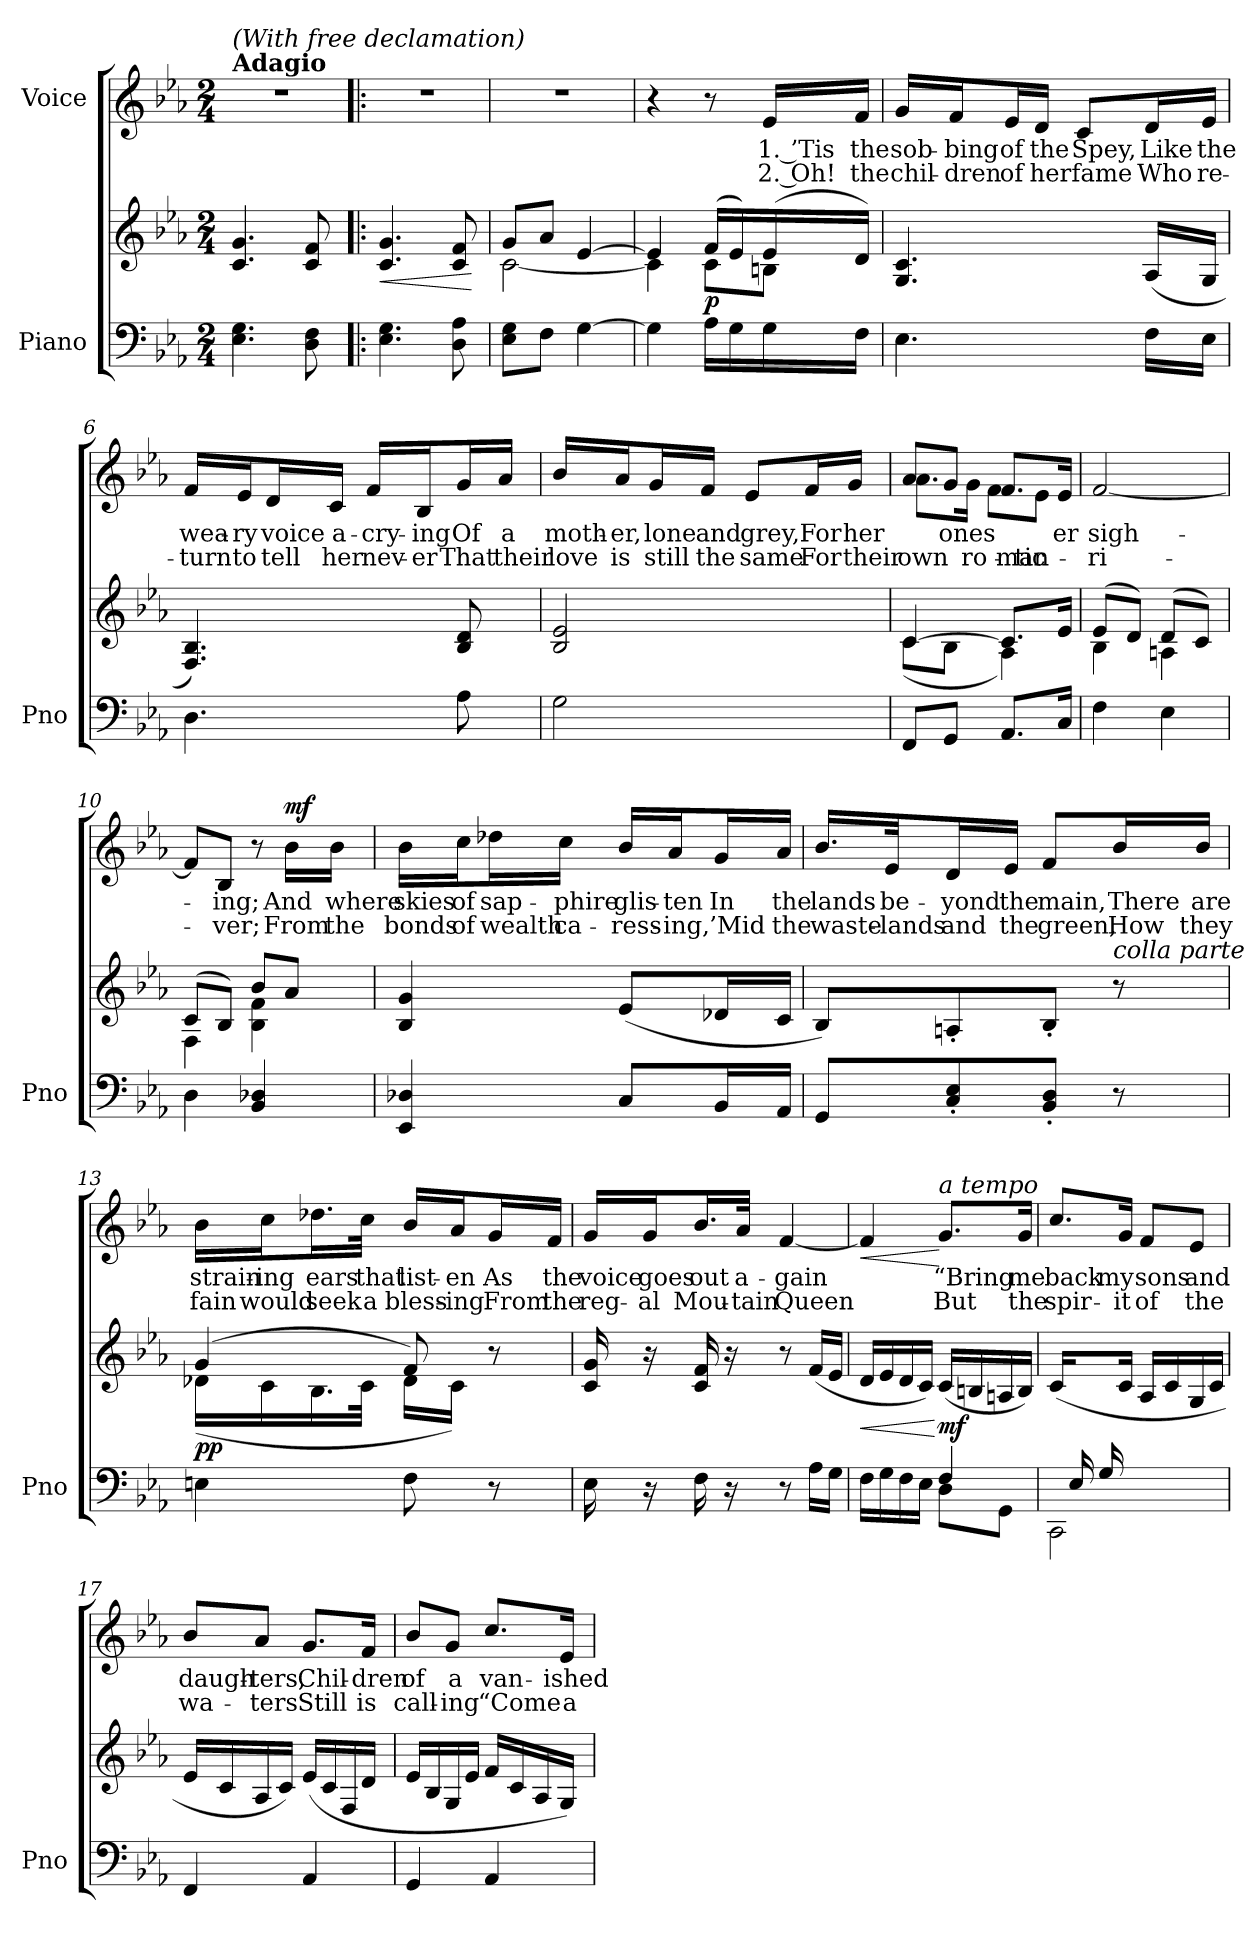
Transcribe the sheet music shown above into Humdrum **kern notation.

**kern	**kern	**dynam	**kern	**text	**text	**dynam
*part2	*part2	*part2	*part1	*part1	*part1	*part1
*staff3	*staff2	*staff2/3	*staff1	*staff1	*staff1	*staff1
*I"Piano	*	*	*I"Voice	*	*	*
*I'Pno	*	*	*	*	*	*
*clefF4	*clefG2	*	*clefG2	*	*	*
*k[b-e-a-]	*k[b-e-a-]	*	*k[b-e-a-]	*	*	*
*M2/4	*M2/4	*	*M2/4	*	*	*
=1	=1	=1	=1	=1	=1	=1
!	!	!	!LO:TX:a:B:t=Adagio	!	!	!
!	!	!	!LO:TX:a:i:t=(With free declamation)	!	!	!
4.E-\ 4.G\	4.c/ 4.g/	.	2r	.	.	.
8D\ 8F\	8c/ 8f/	.	.	.	.	.
=2!|:	=2!|:	=2!|:	=2!|:	=2!|:	=2!|:	=2!|:
!	!	!LO:HP:b	!	!	!	!
4.E-\ 4.G\	4.c/ 4.g/	<	2r	.	.	.
8D\ 8A-\	8c/ 8f/	.	.	.	.	.
.	.	[	.	.	.	.
=3	=3	=3	=3	=3	=3	=3
*	*^	*	*	*	*	*
8E-\ 8G\L	8g/L	[2c\	.	2r	.	.	.
8F\J	8a-/J	.	.	.	.	.	.
[4G\	[4e-/	.	.	.	.	.	.
=4	=4	=4	=4	=4	=4	=4	=4
4G\]	4e-/]	4c\]	.	4r	.	.	.
!	!	!	!LO:DY:b	!	!	!	!
16A-\LL	(16f/LL	8c\L	p	8r	.	.	.
16G\	16e-/)	.	.	.	.	.	.
16G\	(16e-/	8Bn\J	.	16e-/LL	1. ’Tis	2. Oh!	.
16F\JJ	16d/JJ)	.	.	16f/JJ	the	the	.
*	*v	*v	*	*	*	*	*
=5	=5	=5	=5	=5	=5	=5
4.E-\	4.G/ 4.c/	.	16g/LL	sob-	chil-	.
.	.	.	16f/J	-bing	-dren	.
.	.	.	16e-/L	of	of	.
.	.	.	16d/JJ	the	her	.
.	.	.	8c/L	Spey,	fame	.
16F\LL	(>16A-/LL	.	16d/L	Like	Who	.
16E-\JJ	16G/JJ	.	16e-/JJ	the	re-	.
=6	=6	=6	=6	=6	=6	=6
4.D\	4.F/ 4.B-/)	.	16f/LL	wea-	-turn	.
.	.	.	16e-/J	-ry	to	.
.	.	.	16d/L	voice	tell	.
.	.	.	16c/JJ	a-	her	.
.	.	.	16f/LL	-cry-	nev-	.
.	.	.	16B-/J	-ing	-er	.
8A-\	8B-/ 8d/	.	16g/L	Of	That	.
.	.	.	16a-/JJ	a	their	.
=7	=7	=7	=7	=7	=7	=7
2G\	2B-/ 2e-/	.	16b-/LL	moth-	love	.
.	.	.	16a-/J	-er,	is	.
.	.	.	16g/L	lone	still	.
.	.	.	16f/JJ	and	the	.
.	.	.	8e-/L	grey,	same	.
.	.	.	16f/L	For	For	.
.	.	.	16g/JJ	her	their	.
=8	=8	=8	=8	=8	=8	=8
*	*^	*	*^	*	*	*
8FF/L	[4c/	(8c\L	.	8a-/L	8.a-\L	.	own	.
8GG/J	.	8B-\J	.	8g/J	.	ones	.	.
.	.	.	.	.	16g\Jk	.	ro-	.
8.AA-/L	8.c/L]	4A-\)	.	8.f/L	8f\L	.	-man-	.
.	.	.	.	.	8e-\J	.	-tic	.
16C/Jk	16e-/Jk	.	.	16e-/Jk	.	-er	.	.
*	*	*	*	*v	*v	*	*	*
=9	=9	=9	=9	=9	=9	=9	=9
4F\	(8e-/L	4B-\	.	[2f/	sigh-	ri-	.
.	8d/J)	.	.	.	.	.	.
4E-\	(8d/L	4An\	.	.	.	.	.
.	8c/J)	.	.	.	.	.	.
=10	=10	=10	=10	=10	=10	=10	=10
4D\	(8c/L	4F\	.	8f/L]	.	.	.
.	8B-/J)	.	.	8B-/J	-ing;	-ver;	.
4BB-/ 4D-X/	8b-/L	4B-\ 4f\	.	8r	.	.	.
!	!	!	!	!	!	!	!LO:DY:a
.	8a-/J	.	.	16b-\LL	And	From	mf
.	.	.	.	16b-\JJ	where	the	.
*	*v	*v	*	*	*	*	*
=11	=11	=11	=11	=11	=11	=11
4EE-/ 4D-X/	4B-/ 4g/	.	16b-\LL	skies	bonds	.
.	.	.	16cc\J	of	of	.
.	.	.	16dd-X\L	sap-	wealth	.
.	.	.	16cc\JJ	-phire	ca-	.
8C/L	(8e-/L	.	16b-/LL	glis-	-ress-	.
.	.	.	16a-/J	-ten	-ing,	.
16BB-/L	16d-X/L	.	16g/L	In	’Mid	.
16AA-/JJ	16c/JJ	.	16a-/JJ	the	the	.
=12	=12	=12	=12	=12	=12	=12
8GG/L	8B-/L)	.	16.b-/LL	lands	waste-	.
.	.	.	32e-/Jk	be-	-lands	.
8C/' 8E-/'	8An'/	.	16d/L	-yond	and	.
.	.	.	16e-/JJ	the	the	.
8BB-/' 8D/'J	8B-'/J	.	8f/L	main,	green,	.
!	!LO:TX:i:t=colla parte	!	!	!	!	!
!	!	!	!	!	!	!LO:DY:a
!	!	!	!	!	!	!LO:DY:n=1:a
8r	8r	.	16b-/L	There	How	pp other-dynamics
.	.	.	16b-/JJ	are	they	.
=13	=13	=13	=13	=13	=13	=13
*	*^	*	*	*	*	*
!	!	!	!LO:DY:b	!	!	!	!
4En\	(4g/	(16d-X\LL	pp	16b-\LL	strain-	fain	.
.	.	16c\	.	16cc\J	-ing	would	.
.	.	16.B-\	.	16.dd-X\L	ears	seek	.
.	.	32c\JJk	.	32cc\JJk	that	a	.
8F\	8f/)	16d-\LL	.	16b-/LL	list-	bless-	.
.	.	16c\JJ)	.	16a-/J	-en	-ing	.
8r	8r	8ryy	.	16g/L	As	From	.
.	.	.	.	16f/JJ	the	the	.
*	*v	*v	*	*	*	*	*
=14	=14	=14	=14	=14	=14	=14
16E-\	16c/ 16g/	.	16g/LL	voice	reg-	.
16r	16r	.	16g/J	goes	-al	.
16F\	16c/ 16f/	.	16.b-/L	out	Mou-	.
16r	16r	.	.	.	.	.
.	.	.	32a-/JJk	a-	-tain	.
8r	8r	.	[4f/	-gain	Queen	.
16A-\LL	(16f/LL	.	.	.	.	.
16G\JJ	16e-/JJ	.	.	.	.	.
=15	=15	=15	=15	=15	=15	=15
*^	*	*	*	*	*	*
!	!	!	!LO:HP:b	!	!	!	!LO:HP:b
16F\LL	4ryy	16d/LL	<	4f/]	.	.	<
16G\	.	16e-/	.	.	.	.	.
16F\	.	16d/	.	.	.	.	.
16E-\JJ	.	16c/JJ)	.	.	.	.	.
!	!	!	!	!LO:TX:i:t=a tempo	!	!	!
!	!	!	!LO:DY:n=1:b	!	!	!	!
4F/	8D\L	(16c/LL	[ mf	8.g/L	“Bring	But	[
.	.	16Bn/	.	.	.	.	.
.	8GG\J	16An/	.	.	.	.	.
.	.	16B/JJ)	.	16g/Jk	me	the	.
=16	=16	=16	=16	=16	=16	=16	=16
16ryy	2CC\	(<16c/LL	.	8.cc/L	back	spir-	.
16E-/	.	8ryy	.	.	.	.	.
16G/	.	.	.	.	.	.	.
4ryy	.	16c/JJ	.	16g/Jk	my	-it	.
.	.	16A-/LL	.	8f/L	sons	of	.
.	.	16c/	.	.	.	.	.
.	.	16G/	.	8e-/J	and	the	.
16ryy	.	16c/JJ	.	.	.	.	.
*v	*v	*	*	*	*	*	*
=17	=17	=17	=17	=17	=17	=17
4FF/	16e-/LL	.	8b-/L	daugh-	wa-	.
.	16c/	.	.	.	.	.
.	16A-/	.	8a-/J	-ters,	-ters	.
.	16c/JJ)	.	.	.	.	.
4AA-/	(<16e-/LL	.	8.g/L	Chil-	Still	.
.	16c/	.	.	.	.	.
.	16F/	.	.	.	.	.
.	16d/JJ	.	16f/Jk	-dren	is	.
=18	=18	=18	=18	=18	=18	=18
4GG/	16e-/LL	.	8b-/L	of	call-	.
.	16B-/	.	.	.	.	.
.	16G/	.	8g/J	a	-ing	.
.	16e-/JJ	.	.	.	.	.
4AA-/	16f/LL	.	8.cc/L	van-	“Come	.
.	16c/	.	.	.	.	.
.	16A-/	.	.	.	.	.
.	16G/JJ)	.	16e-/Jk	-ished	a-	.
=	=	=	=	=	=	=
*-	*-	*-	*-	*-	*-	*-
